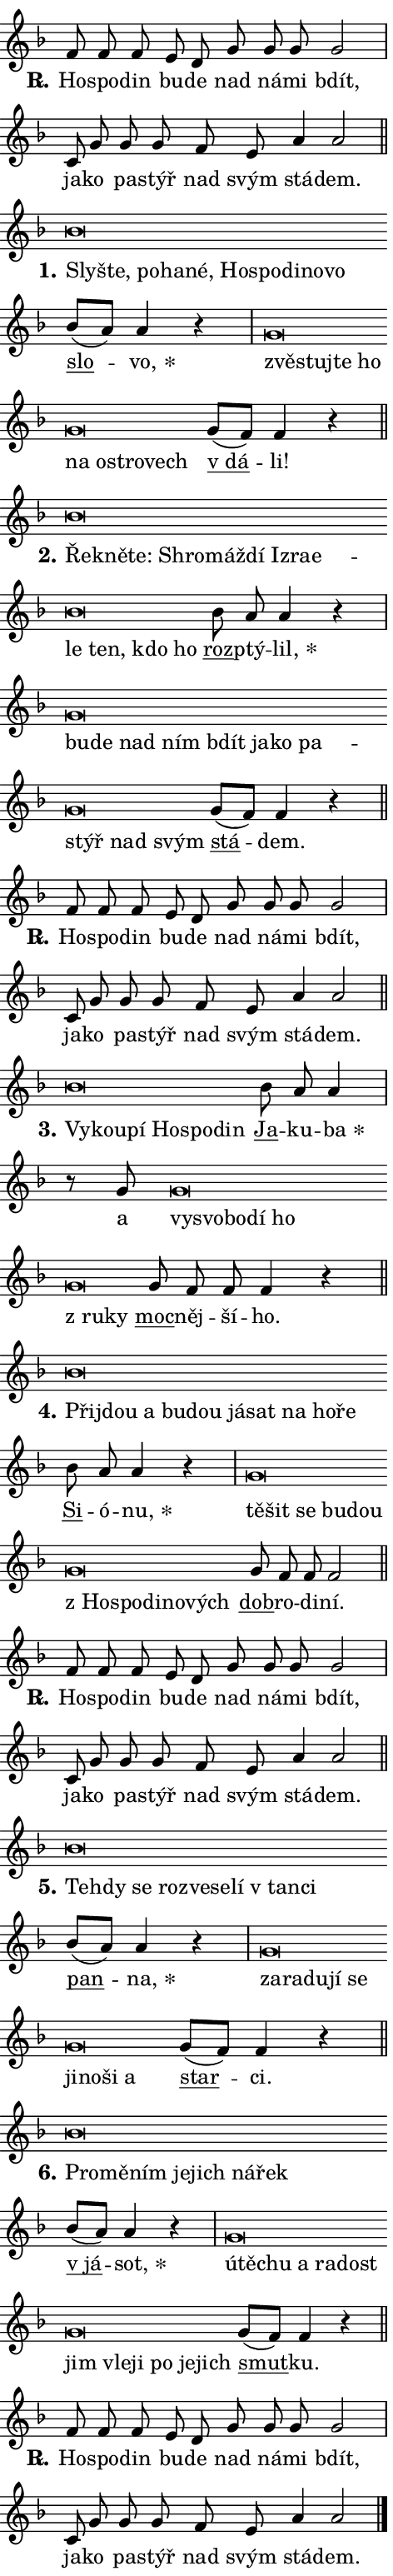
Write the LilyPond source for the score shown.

\version "2.24.0"
\header { tagline = "" }
\paper {
  indent = 0\cm
  top-margin = 0\cm
  right-margin = 0.13\cm % to fit lyric hyphens
  bottom-margin = 0\cm
  left-margin = 0\cm
  paper-width = 8\cm
  page-breaking = #ly:one-page-breaking
  system-system-spacing.basic-distance = #11
  score-system-spacing.basic-distance = #11
  ragged-last = ##f
}


%% Author: Thomas Morley
%% https://lists.gnu.org/archive/html/lilypond-user/2020-05/msg00002.html
#(define (line-position grob)
"Returns position of @var[grob} in current system:
   @code{'start}, if at first time-step
   @code{'end}, if at last time-step
   @code{'middle} otherwise
"
  (let* ((col (ly:item-get-column grob))
         (ln (ly:grob-object col 'left-neighbor))
         (rn (ly:grob-object col 'right-neighbor))
         (col-to-check-left (if (ly:grob? ln) ln col))
         (col-to-check-right (if (ly:grob? rn) rn col))
         (break-dir-left
           (and
             (ly:grob-property col-to-check-left 'non-musical #f)
             (ly:item-break-dir col-to-check-left)))
         (break-dir-right
           (and
             (ly:grob-property col-to-check-right 'non-musical #f)
             (ly:item-break-dir col-to-check-right))))
        (cond ((eqv? 1 break-dir-left) 'start)
              ((eqv? -1 break-dir-right) 'end)
              (else 'middle))))

#(define (tranparent-at-line-position vctor)
  (lambda (grob)
  "Relying on @code{line-position} select the relevant enry from @var{vctor}.
Used to determine transparency,"
    (case (line-position grob)
      ((end) (not (vector-ref vctor 0)))
      ((middle) (not (vector-ref vctor 1)))
      ((start) (not (vector-ref vctor 2))))))

noteHeadBreakVisibility =
#(define-music-function (break-visibility)(vector?)
"Makes @code{NoteHead}s transparent relying on @var{break-visibility}"
#{
  \override NoteHead.transparent =
    #(tranparent-at-line-position break-visibility)
#})

#(define delete-ledgers-for-transparent-note-heads
  (lambda (grob)
    "Reads whether a @code{NoteHead} is transparent.
If so this @code{NoteHead} is removed from @code{'note-heads} from
@var{grob}, which is supposed to be @code{LedgerLineSpanner}.
As a result ledgers are not printed for this @code{NoteHead}"
    (let* ((nhds-array (ly:grob-object grob 'note-heads))
           (nhds-list
             (if (ly:grob-array? nhds-array)
                 (ly:grob-array->list nhds-array)
                 '()))
           ;; Relies on the transparent-property being done before
           ;; Staff.LedgerLineSpanner.after-line-breaking is executed.
           ;; This is fragile ...
           (to-keep
             (remove
               (lambda (nhd)
                 (ly:grob-property nhd 'transparent #f))
               nhds-list)))
      ;; TODO find a better method to iterate over grob-arrays, similiar
      ;; to filter/remove etc for lists
      ;; For now rebuilt from scratch
      (set! (ly:grob-object grob 'note-heads)  '())
      (for-each
        (lambda (nhd)
          (ly:pointer-group-interface::add-grob grob 'note-heads nhd))
        to-keep))))

squashNotes = {
  \override NoteHead.X-extent = #'(-0.2 . 0.2)
  \override NoteHead.Y-extent = #'(-0.75 . 0)
  \override NoteHead.stencil =
    #(lambda (grob)
       (let ((pos (ly:grob-property grob 'staff-position)))
         (begin
           (if (< pos -7) (display "ERROR: Lower brevis then expected\n") (display ""))
           (if (<= pos -6) ly:text-interface::print ly:note-head::print))))
}
unSquashNotes = {
  \revert NoteHead.X-extent
  \revert NoteHead.Y-extent
  \revert NoteHead.stencil
}

hideNotes = \noteHeadBreakVisibility #begin-of-line-visible
unHideNotes = \noteHeadBreakVisibility #all-visible

% work-around for resetting accidentals
% https://lilypond.org/doc/v2.23/Documentation/notation/displaying-rhythms#unmetered-music
cadenzaMeasure = {
  \cadenzaOff
  \partial 1024 s1024
  \cadenzaOn
}

#(define-markup-command (accent layout props text) (markup?)
  "Underline accented syllable"
  (interpret-markup layout props
    #{\markup \override #'(offset . 4.3) \underline { #text }#}))

responsum = \markup \concat {
  "R" \hspace #-1.05 \path #0.1 #'((moveto 0 0.07) (lineto 0.9 0.8)) \hspace #0.05 "."
}

spaceSize = #0.6828661417322834 % exact space size for TeX Gyre Schola

\layout {
  \context {
    \Staff
    \remove "Time_signature_engraver"
    \override LedgerLineSpanner.after-line-breaking = #delete-ledgers-for-transparent-note-heads
  }
  \context {
    \Lyrics {
      \override LyricSpace.minimum-distance = \spaceSize
      \override LyricText.font-name = #"TeX Gyre Schola"
      \override LyricText.font-size = 1
      \override StanzaNumber.font-name = #"TeX Gyre Schola Bold"
      \override StanzaNumber.font-size = 1
    }
  }
  \context {
    \Score 
    \override NoteHead.text =
      #(lambda (grob) 
        (let ((pos (ly:grob-property grob 'staff-position)))
          #{\markup {
            \combine
              \halign #-0.55 \raise #(if (= pos -6) 0 0.5) \override #'(thickness . 2) \draw-line #'(3.2 . 0)
              \musicglyph "noteheads.sM1"
          }#}))
  }
}

% magnetic-lyrics.ily
%
%   written by
%     Jean Abou Samra <jean@abou-samra.fr>
%     Werner Lemberg <wl@gnu.org>
%
%   adapted by
%     Jiri Hon <jiri.hon@gmail.com>
%
% Version 2022-Apr-15

% https://www.mail-archive.com/lilypond-user@gnu.org/msg149350.html

#(define (Left_hyphen_pointer_engraver context)
   "Collect syllable-hyphen-syllable occurrences in lyrics and store
them in properties.  This engraver only looks to the left.  For
example, if the lyrics input is @code{foo -- bar}, it does the
following.

@itemize @bullet
@item
Set the @code{text} property of the @code{LyricHyphen} grob between
@q{foo} and @q{bar} to @code{foo}.

@item
Set the @code{left-hyphen} property of the @code{LyricText} grob with
text @q{foo} to the @code{LyricHyphen} grob between @q{foo} and
@q{bar}.
@end itemize

Use this auxiliary engraver in combination with the
@code{lyric-@/text::@/apply-@/magnetic-@/offset!} hook."
   (let ((hyphen #f)
         (text #f))
     (make-engraver
      (acknowledgers
       ((lyric-syllable-interface engraver grob source-engraver)
        (set! text grob)))
      (end-acknowledgers
       ((lyric-hyphen-interface engraver grob source-engraver)
        ;(when (not (grob::has-interface grob 'lyric-space-interface))
          (set! hyphen grob)));)
      ((stop-translation-timestep engraver)
       (when (and text hyphen)
         (ly:grob-set-object! text 'left-hyphen hyphen))
       (set! text #f)
       (set! hyphen #f)))))

#(define (lyric-text::apply-magnetic-offset! grob)
   "If the space between two syllables is less than the value in
property @code{LyricText@/.details@/.squash-threshold}, move the right
syllable to the left so that it gets concatenated with the left
syllable.

Use this function as a hook for
@code{LyricText@/.after-@/line-@/breaking} if the
@code{Left_@/hyphen_@/pointer_@/engraver} is active."
   (let ((hyphen (ly:grob-object grob 'left-hyphen #f)))
     (when hyphen
       (let ((left-text (ly:spanner-bound hyphen LEFT)))
         (when (grob::has-interface left-text 'lyric-syllable-interface)
           (let* ((common (ly:grob-common-refpoint grob left-text X))
                  (this-x-ext (ly:grob-extent grob common X))
                  (left-x-ext
                   (begin
                     ;; Trigger magnetism for left-text.
                     (ly:grob-property left-text 'after-line-breaking)
                     (ly:grob-extent left-text common X)))
                  ;; `delta` is the gap width between two syllables.
                  (delta (- (interval-start this-x-ext)
                            (interval-end left-x-ext)))
                  (details (ly:grob-property grob 'details))
                  (threshold (assoc-get 'squash-threshold details 0.2)))
             (when (< delta threshold)
               (let* (;; We have to manipulate the input text so that
                      ;; ligatures crossing syllable boundaries are not
                      ;; disabled.  For languages based on the Latin
                      ;; script this is essentially a beautification.
                      ;; However, for non-Western scripts it can be a
                      ;; necessity.
                      (lt (ly:grob-property left-text 'text))
                      (rt (ly:grob-property grob 'text))
                      (is-space (grob::has-interface hyphen 'lyric-space-interface))
                      (space (if is-space " " ""))
                      (extra-delta (if is-space spaceSize 0))
                      ;; Append new syllable.
                      (ltrt-space (if (and (string? lt) (string? rt))
                                (string-append lt space rt)
                                (make-concat-markup (list lt space rt))))
                      ;; Right-align `ltrt` to the right side.
                      (ltrt-space-markup (grob-interpret-markup
                               grob
                               (make-translate-markup
                                (cons (interval-length this-x-ext) 0)
                                (make-right-align-markup ltrt-space)))))
                 (begin
                   ;; Don't print `left-text`.
                   (ly:grob-set-property! left-text 'stencil #f)
                   ;; Set text and stencil (which holds all collected
                   ;; syllables so far) and shift it to the left.
                   (ly:grob-set-property! grob 'text ltrt-space)
                   (ly:grob-set-property! grob 'stencil ltrt-space-markup)
                   (ly:grob-translate-axis! grob (- (- delta extra-delta)) X))))))))))


#(define (lyric-hyphen::displace-bounds-first grob)
   ;; Make very sure this callback isn't triggered too early.
   (let ((left (ly:spanner-bound grob LEFT))
         (right (ly:spanner-bound grob RIGHT)))
     (ly:grob-property left 'after-line-breaking)
     (ly:grob-property right 'after-line-breaking)
     (ly:lyric-hyphen::print grob)))

squashThreshold = #0.4

\layout {
  \context {
    \Lyrics
    \consists #Left_hyphen_pointer_engraver
    \override LyricText.after-line-breaking =
      #lyric-text::apply-magnetic-offset!
    \override LyricHyphen.stencil = #lyric-hyphen::displace-bounds-first
    \override LyricText.details.squash-threshold = \squashThreshold
    \override LyricHyphen.minimum-distance = 0
    \override LyricHyphen.minimum-length = \squashThreshold
  }
}

squashText = \override LyricText.details.squash-threshold = 9999
unSquashText = \override LyricText.details.squash-threshold = \squashThreshold

leftText = \override LyricText.self-alignment-X = #LEFT
unLeftText = \revert LyricText.self-alignment-X

starOffset = #(lambda (grob) 
                (let ((x_offset (ly:self-alignment-interface::aligned-on-x-parent grob)))
                  (if (= x_offset 0) 0 (+ x_offset 1.2))))

star = #(define-music-function (syllable)(string?)
"Append star separator at the end of a syllable"
#{
  \once \override LyricText.X-offset = #starOffset
  \lyricmode { \markup {
    #syllable
    \override #'((font-name . "TeX Gyre Schola Bold")) \hspace #0.2 \lower #0.65 \larger "*"
  } }
#})

starAccent = #(define-music-function (syllable)(string?)
"Append star separator at the end of a syllable and make accent"
#{
  \once \override LyricText.X-offset = #starOffset
  \lyricmode { \markup {
    \accent #syllable
    \override #'((font-name . "TeX Gyre Schola Bold")) \hspace #0.2 \lower #0.65 \larger "*"
  } }
#})

breath = #(define-music-function (syllable)(string?)
"Append breathing indicator at the end of a syllable"
#{
  \lyricmode { \markup { #syllable "+" } }
#})

optionalBreath = #(define-music-function (syllable)(string?)
"Append optional breathing indicator at the end of a syllable"
#{
  \lyricmode { \markup { #syllable "(+)" } }
#})


\score {
    <<
        \new Voice = "melody" { \cadenzaOn \key f \major \relative { f'8 f f e d \bar "" g g g \bar "" g2 \cadenzaMeasure \bar "|" c,8 g' \bar "" g g \bar "" f e \bar "" a4 a2 \cadenzaMeasure \bar "||" \break } }
        \new Lyrics \lyricsto "melody" { \lyricmode { \set stanza = \responsum
Ho -- spo -- din bu -- de nad ná -- mi bdít, ja -- ko pa -- stýř nad svým stá -- dem. } }
    >>
    \layout {}
}

\score {
    <<
        \new Voice = "melody" { \cadenzaOn \key f \major \relative { \squashNotes bes'\breve*1/16 \hideNotes \breve*1/16 \bar "" \breve*1/16 \bar "" \breve*1/16 \bar "" \breve*1/16 \bar "" \breve*1/16 \bar "" \breve*1/16 \bar "" \breve*1/16 \bar "" \breve*1/16 \breve*1/16 \bar "" \unHideNotes \unSquashNotes \bar "" bes8[( a)] a4 r \cadenzaMeasure \bar "|" \squashNotes g\breve*1/16 \hideNotes \breve*1/16 \bar "" \breve*1/16 \bar "" \breve*1/16 \bar "" \breve*1/16 \bar "" \breve*1/16 \bar "" \breve*1/16 \breve*1/16 \bar "" \unHideNotes \unSquashNotes \bar "" g8[( f)] f4 r \cadenzaMeasure \bar "||" \break } }
        \new Lyrics \lyricsto "melody" { \lyricmode { \set stanza = "1."
\leftText Sly -- \squashText šte, po -- ha -- né, Ho -- spo -- di -- no -- vo \unLeftText \unSquashText \markup \accent slo -- \star vo, \leftText zvě -- \squashText stuj -- te ho na o -- stro -- vech \unLeftText \unSquashText \markup \accent "v dá" -- li! } }
    >>
    \layout {}
}

\score {
    <<
        \new Voice = "melody" { \cadenzaOn \key f \major \relative { \squashNotes bes'\breve*1/16 \hideNotes \breve*1/16 \bar "" \breve*1/16 \bar "" \breve*1/16 \bar "" \breve*1/16 \bar "" \breve*1/16 \bar "" \breve*1/16 \bar "" \breve*1/16 \bar "" \breve*1/16 \bar "" \breve*1/16 \bar "" \breve*1/16 \bar "" \breve*1/16 \breve*1/16 \bar "" \unHideNotes \unSquashNotes \bar "" bes8 a a4 r \cadenzaMeasure \bar "|" \squashNotes g\breve*1/16 \hideNotes \breve*1/16 \bar "" \breve*1/16 \bar "" \breve*1/16 \bar "" \breve*1/16 \bar "" \breve*1/16 \bar "" \breve*1/16 \bar "" \breve*1/16 \bar "" \breve*1/16 \bar "" \breve*1/16 \breve*1/16 \bar "" \unHideNotes \unSquashNotes \bar "" g8[( f)] f4 r \cadenzaMeasure \bar "||" \break } }
        \new Lyrics \lyricsto "melody" { \lyricmode { \set stanza = "2."
\leftText Ře -- \squashText kně -- te: Shro -- máž -- dí Iz -- ra -- e -- le ten, kdo ho \unLeftText \unSquashText \markup \accent roz -- ptý -- \star lil, \leftText bu -- \squashText de nad ním bdít ja -- ko pa -- stýř nad svým \unLeftText \unSquashText \markup \accent stá -- dem. } }
    >>
    \layout {}
}

\score {
    <<
        \new Voice = "melody" { \cadenzaOn \key f \major \relative { f'8 f f e d \bar "" g g g \bar "" g2 \cadenzaMeasure \bar "|" c,8 g' \bar "" g g \bar "" f e \bar "" a4 a2 \cadenzaMeasure \bar "||" \break } }
        \new Lyrics \lyricsto "melody" { \lyricmode { \set stanza = \responsum
Ho -- spo -- din bu -- de nad ná -- mi bdít, ja -- ko pa -- stýř nad svým stá -- dem. } }
    >>
    \layout {}
}

\score {
    <<
        \new Voice = "melody" { \cadenzaOn \key f \major \relative { \squashNotes bes'\breve*1/16 \hideNotes \breve*1/16 \bar "" \breve*1/16 \bar "" \breve*1/16 \bar "" \breve*1/16 \breve*1/16 \bar "" \unHideNotes \unSquashNotes \bar "" bes8 a a4 \cadenzaMeasure \bar "|" r8 g \squashNotes g\breve*1/16 \hideNotes \breve*1/16 \bar "" \breve*1/16 \bar "" \breve*1/16 \bar "" \breve*1/16 \bar "" \breve*1/16 \breve*1/16 \bar "" \unHideNotes \unSquashNotes \bar "" g8 f f f4 r \cadenzaMeasure \bar "||" \break } }
        \new Lyrics \lyricsto "melody" { \lyricmode { \set stanza = "3."
\leftText Vy -- \squashText kou -- pí Ho -- spo -- din \unLeftText \unSquashText \markup \accent Ja -- ku -- \star ba a \leftText vy -- \squashText svo -- bo -- dí ho "z ru" -- ky \unLeftText \unSquashText \markup \accent moc -- něj -- ší -- ho. } }
    >>
    \layout {}
}

\score {
    <<
        \new Voice = "melody" { \cadenzaOn \key f \major \relative { \squashNotes bes'\breve*1/16 \hideNotes \breve*1/16 \bar "" \breve*1/16 \bar "" \breve*1/16 \bar "" \breve*1/16 \bar "" \breve*1/16 \bar "" \breve*1/16 \bar "" \breve*1/16 \bar "" \breve*1/16 \breve*1/16 \bar "" \unHideNotes \unSquashNotes \bar "" bes8 a a4 r \cadenzaMeasure \bar "|" \squashNotes g\breve*1/16 \hideNotes \breve*1/16 \bar "" \breve*1/16 \bar "" \breve*1/16 \bar "" \breve*1/16 \bar "" \breve*1/16 \bar "" \breve*1/16 \bar "" \breve*1/16 \bar "" \breve*1/16 \breve*1/16 \bar "" \unHideNotes \unSquashNotes \bar "" g8 f f f2 \cadenzaMeasure \bar "||" \break } }
        \new Lyrics \lyricsto "melody" { \lyricmode { \set stanza = "4."
\leftText Při -- \squashText jdou a bu -- dou já -- sat na ho -- ře \unLeftText \unSquashText \markup \accent Si -- ó -- \star nu, \leftText tě -- \squashText šit se bu -- dou "z Ho" -- spo -- di -- no -- vých \unLeftText \unSquashText \markup \accent dob -- ro -- di -- ní. } }
    >>
    \layout {}
}

\score {
    <<
        \new Voice = "melody" { \cadenzaOn \key f \major \relative { f'8 f f e d \bar "" g g g \bar "" g2 \cadenzaMeasure \bar "|" c,8 g' \bar "" g g \bar "" f e \bar "" a4 a2 \cadenzaMeasure \bar "||" \break } }
        \new Lyrics \lyricsto "melody" { \lyricmode { \set stanza = \responsum
Ho -- spo -- din bu -- de nad ná -- mi bdít, ja -- ko pa -- stýř nad svým stá -- dem. } }
    >>
    \layout {}
}

\score {
    <<
        \new Voice = "melody" { \cadenzaOn \key f \major \relative { \squashNotes bes'\breve*1/16 \hideNotes \breve*1/16 \bar "" \breve*1/16 \bar "" \breve*1/16 \bar "" \breve*1/16 \bar "" \breve*1/16 \bar "" \breve*1/16 \bar "" \breve*1/16 \breve*1/16 \bar "" \unHideNotes \unSquashNotes \bar "" bes8[( a)] a4 r \cadenzaMeasure \bar "|" \squashNotes g\breve*1/16 \hideNotes \breve*1/16 \bar "" \breve*1/16 \bar "" \breve*1/16 \bar "" \breve*1/16 \bar "" \breve*1/16 \bar "" \breve*1/16 \bar "" \breve*1/16 \breve*1/16 \bar "" \unHideNotes \unSquashNotes \bar "" g8[( f)] f4 r \cadenzaMeasure \bar "||" \break } }
        \new Lyrics \lyricsto "melody" { \lyricmode { \set stanza = "5."
\leftText Teh -- \squashText dy se roz -- ve -- se -- lí "v tan" -- ci \unLeftText \unSquashText \markup \accent pan -- \star na, \leftText za -- \squashText ra -- du -- jí se ji -- no -- ši a \unLeftText \unSquashText \markup \accent star -- ci. } }
    >>
    \layout {}
}

\score {
    <<
        \new Voice = "melody" { \cadenzaOn \key f \major \relative { \squashNotes bes'\breve*1/16 \hideNotes \breve*1/16 \bar "" \breve*1/16 \bar "" \breve*1/16 \bar "" \breve*1/16 \bar "" \breve*1/16 \breve*1/16 \bar "" \unHideNotes \unSquashNotes \bar "" bes8[( a)] a4 r \cadenzaMeasure \bar "|" \squashNotes g\breve*1/16 \hideNotes \breve*1/16 \bar "" \breve*1/16 \bar "" \breve*1/16 \bar "" \breve*1/16 \bar "" \breve*1/16 \bar "" \breve*1/16 \bar "" \breve*1/16 \bar "" \breve*1/16 \bar "" \breve*1/16 \bar "" \breve*1/16 \breve*1/16 \bar "" \unHideNotes \unSquashNotes \bar "" g8[( f)] f4 r \cadenzaMeasure \bar "||" \break } }
        \new Lyrics \lyricsto "melody" { \lyricmode { \set stanza = "6."
\leftText Pro -- \squashText mě -- ním je -- jich ná -- řek \unLeftText \unSquashText \markup \accent "v já" -- \star sot, \leftText ú -- \squashText tě -- chu a ra -- dost jim vle -- ji po je -- jich \unLeftText \unSquashText \markup \accent smut -- ku. } }
    >>
    \layout {}
}

\score {
    <<
        \new Voice = "melody" { \cadenzaOn \key f \major \relative { f'8 f f e d \bar "" g g g \bar "" g2 \cadenzaMeasure \bar "|" c,8 g' \bar "" g g \bar "" f e \bar "" a4 a2 \cadenzaMeasure \bar "||" \break } \bar "|." }
        \new Lyrics \lyricsto "melody" { \lyricmode { \set stanza = \responsum
Ho -- spo -- din bu -- de nad ná -- mi bdít, ja -- ko pa -- stýř nad svým stá -- dem. } }
    >>
    \layout {}
}
